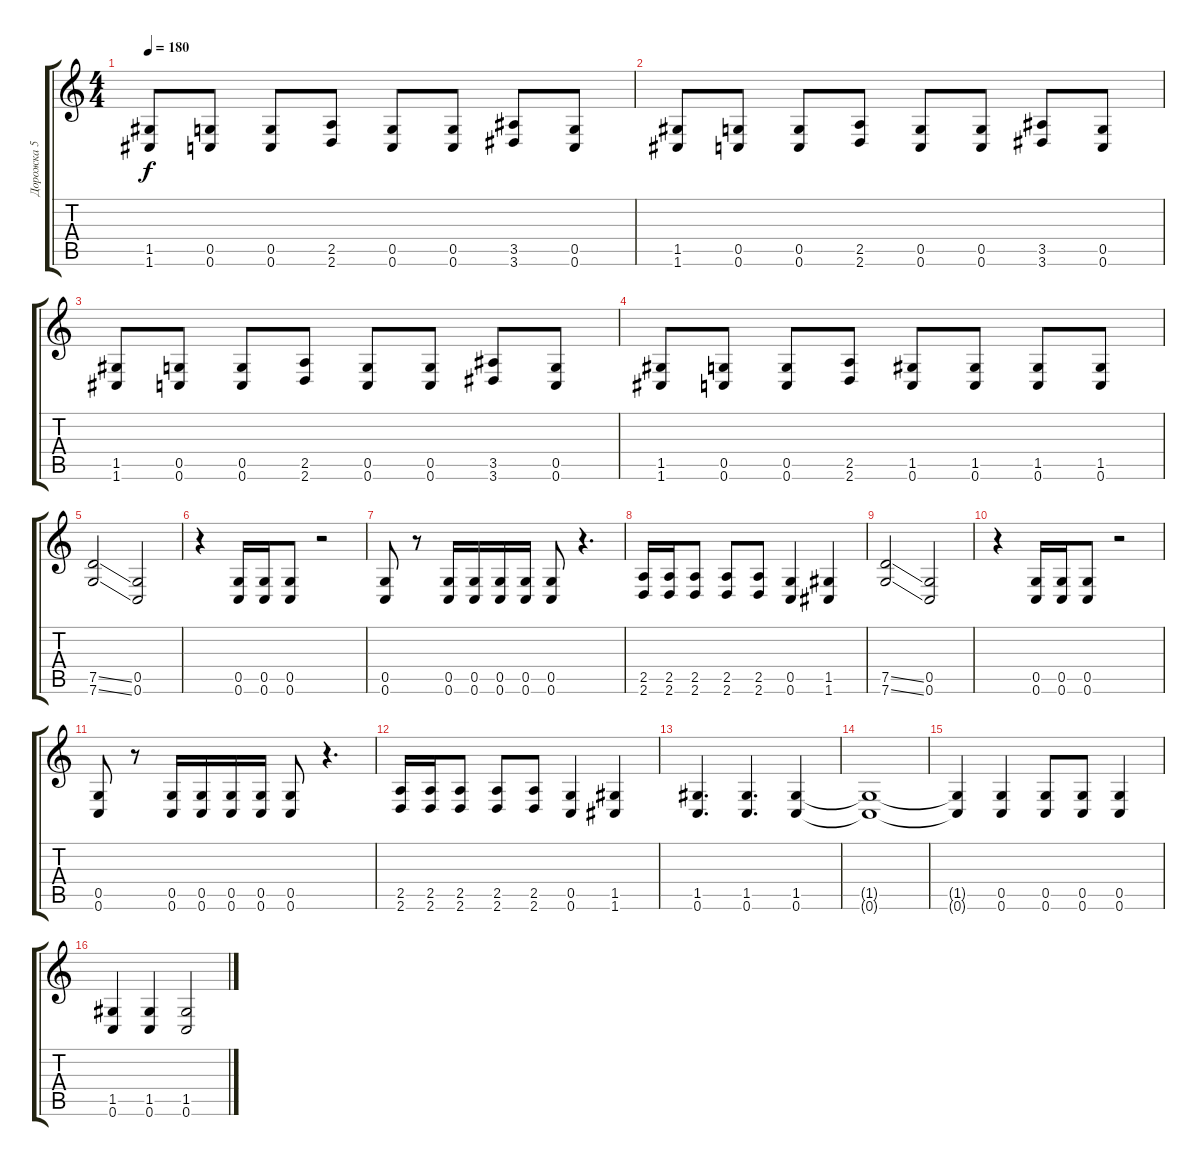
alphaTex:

\track ("Дорожка 5" "Дорожка 5") {instrument overdrivenguitar}
\staff {score tabs}
\tuning (D4 A3 F3 C3 G2 C2) {hide}
\ts (4 4)
\tempo 180
\clef g2
\ks c
(1.5 1.6).8{dy f} (0.5 0.6).8 (0.5 0.6).8 (2.5 2.6).8 (0.5 0.6).8 (0.5 0.6).8 (3.5 3.6).8 (0.5 0.6).8 |
(1.5 1.6).8 (0.5 0.6).8 (0.5 0.6).8 (2.5 2.6).8 (0.5 0.6).8 (0.5 0.6).8 (3.5 3.6).8 (0.5 0.6).8 |
(1.5 1.6).8 (0.5 0.6).8 (0.5 0.6).8 (2.5 2.6).8 (0.5 0.6).8 (0.5 0.6).8 (3.5 3.6).8 (0.5 0.6).8 |
(1.5 1.6).8 (0.5 0.6).8 (0.5 0.6).8 (2.5 2.6).8 (1.5 0.6).8 (1.5 0.6).8 (1.5 0.6).8 (1.5 0.6).8 |
(7.5{ss} 7.6{ss}).2 (0.5 0.6).2 |
r.4 (0.5 0.6).16 (0.5 0.6).16 (0.5 0.6).8 r.2 |
(0.5 0.6).8 r.8 (0.5 0.6).16 (0.5 0.6).16 (0.5 0.6).16 (0.5 0.6).16 (0.5 0.6).8 r.4{d} |
(2.5 2.6).16 (2.5 2.6).16 (2.5 2.6).8 (2.5 2.6).8 (2.5 2.6).8 (0.5 0.6).4 (1.5 1.6).4 |
(7.5{ss} 7.6{ss}).2 (0.5 0.6).2 |
r.4 (0.5 0.6).16 (0.5 0.6).16 (0.5 0.6).8 r.2 |
(0.5 0.6).8 r.8 (0.5 0.6).16 (0.5 0.6).16 (0.5 0.6).16 (0.5 0.6).16 (0.5 0.6).8 r.4{d} |
(2.5 2.6).16 (2.5 2.6).16 (2.5 2.6).8 (2.5 2.6).8 (2.5 2.6).8 (0.5 0.6).4 (1.5 1.6).4 |
(1.5 0.6).4{d} (1.5 0.6).4{d} (1.5 0.6).4 |
(1.5{t} 0.6{t}).1 |
(1.5{t} 0.6{t}).4 (0.5 0.6).4 (0.5 0.6).8 (0.5 0.6).8 (0.5 0.6).4 |
(1.5 0.6).4 (1.5 0.6).4 (1.5 0.6).2
